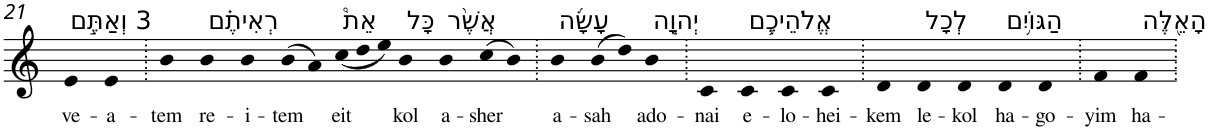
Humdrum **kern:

**kern	**text
*part1	*part1
*staff1	*staff1
*I"Piano	*
*I'Pno	*
!!LO:PB:g=z
*clefG2	*
*k[]	*
=21	=21
!LO:TX:a:t=3 וְאַתֶּ֣ם	!
!	!LO:LY:b
4e	ve-
!	!LO:LY:b
4e	-a-
=22.	=22.
!	!LO:LY:b
4b	-tem
!LO:TX:a:t=רְאִיתֶ֗ם	!
!	!LO:LY:b
4b	re-
!	!LO:LY:b
4b	-i-
!	!LO:LY:b
(>8b	-tem
8a)	.
*Xtuplet	*
!LO:TX:a:t=אֵת֩	!
!	!LO:LY:b
(<12cc	eit
12dd	.
12ee)	.
!LO:TX:a:t=כָּל	!
!	!LO:LY:b
4b	kol
!LO:TX:a:t=אֲשֶׁ֨ר	!
!	!LO:LY:b
4b	a-
!	!LO:LY:b
(>8cc	-sher
8b)	.
=23.	=23.
!LO:TX:a:t=עָשָׂ֜ה	!
!	!LO:LY:b
4b	a-
!	!LO:LY:b
(>8b	-sah
8dd)	.
!LO:TX:a:t=יְהוָ֧ה	!
!	!LO:LY:b
4b	ado-
=24.	=24.
!	!LO:LY:b
4c	-nai
!LO:TX:a:t=אֱלֹהֵיכֶ֛ם	!
!	!LO:LY:b
4c	e-
!	!LO:LY:b
4c	-lo-
!	!LO:LY:b
4c	-hei-
=25.	=25.
!	!LO:LY:b
4d	-kem
!LO:TX:a:t=לְכָל	!
!	!LO:LY:b
4d	le-
!	!LO:LY:b
4d	-kol
!LO:TX:a:t=הַגּוֹיִ֥ם	!
!	!LO:LY:b
4d	ha-
!	!LO:LY:b
4d	-go-
=26.	=26.
!	!LO:LY:b
4f	-yim
!LO:TX:a:t=הָאֵ֖לֶּה	!
!	!LO:LY:b
4f	ha-
=.	=.
*-	*-
